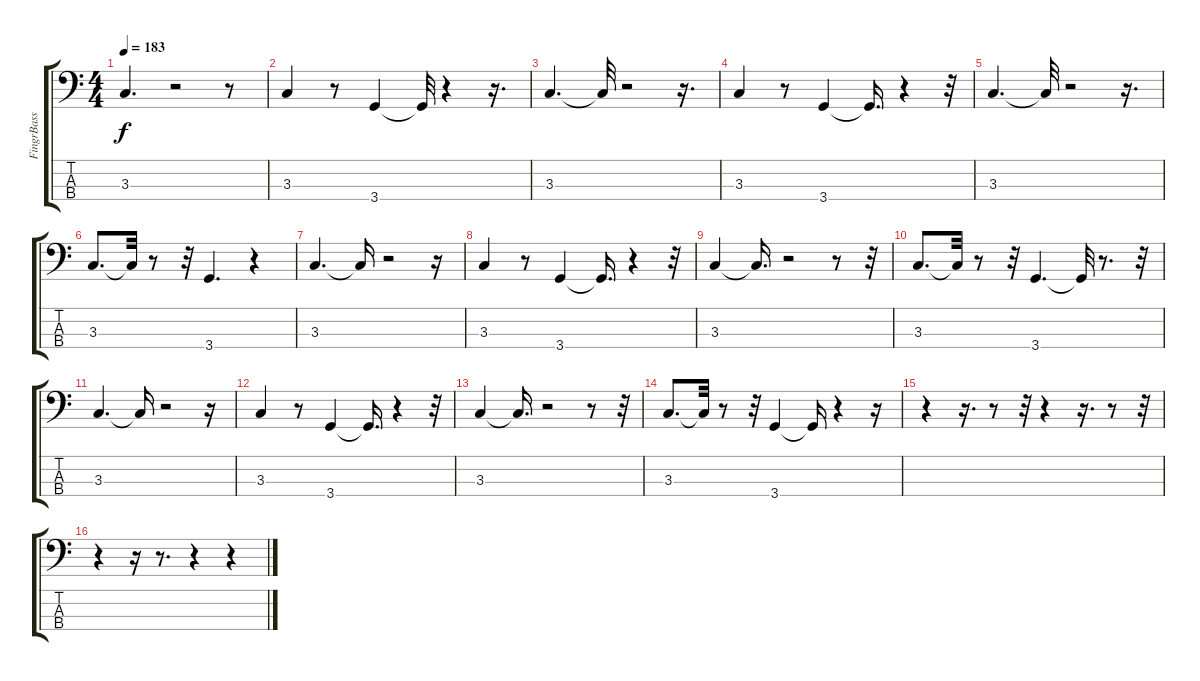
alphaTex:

\track ("FingrBass" "FingrBass") {instrument electricbassfinger}
\staff {score tabs}
\tuning (G2 D2 A1 E1) {hide}
\ts (4 4)
\tempo 183
\clef f4
\ks c
3.3.4{d dy f} r.2 r.8 |
3.3.4 r.8 3.4.4 3.4{t}.32 r.4 r.16{d} |
3.3.4{d} 3.3{t}.32 r.2 r.16{d} |
3.3.4 r.8 3.4.4 3.4{t}.16{d} r.4 r.32 |
3.3.4{d} 3.3{t}.32 r.2 r.16{d} |
3.3.8{d} 3.3{t}.32 r.8 r.32 3.4.4{d} r.4 |
3.3.4{d} 3.3{t}.16 r.2 r.16 |
3.3.4 r.8 3.4.4 3.4{t}.16{d} r.4 r.32 |
3.3.4 3.3{t}.16{d} r.2 r.8 r.32 |
3.3.8{d} 3.3{t}.32 r.8 r.32 3.4.4{d} 3.4{t}.32 r.8{d} r.32 |
3.3.4{d} 3.3{t}.16 r.2 r.16 |
3.3.4 r.8 3.4.4 3.4{t}.16{d} r.4 r.32 |
3.3.4 3.3{t}.16{d} r.2 r.8 r.32 |
3.3.8{d} 3.3{t}.32 r.8 r.32 3.4.4 3.4{t}.16 r.4 r.16 |
r.4 r.16{d} r.8 r.32 r.4 r.16{d} r.8 r.32 |
r.4 r.16 r.8{d} r.4 r.4
